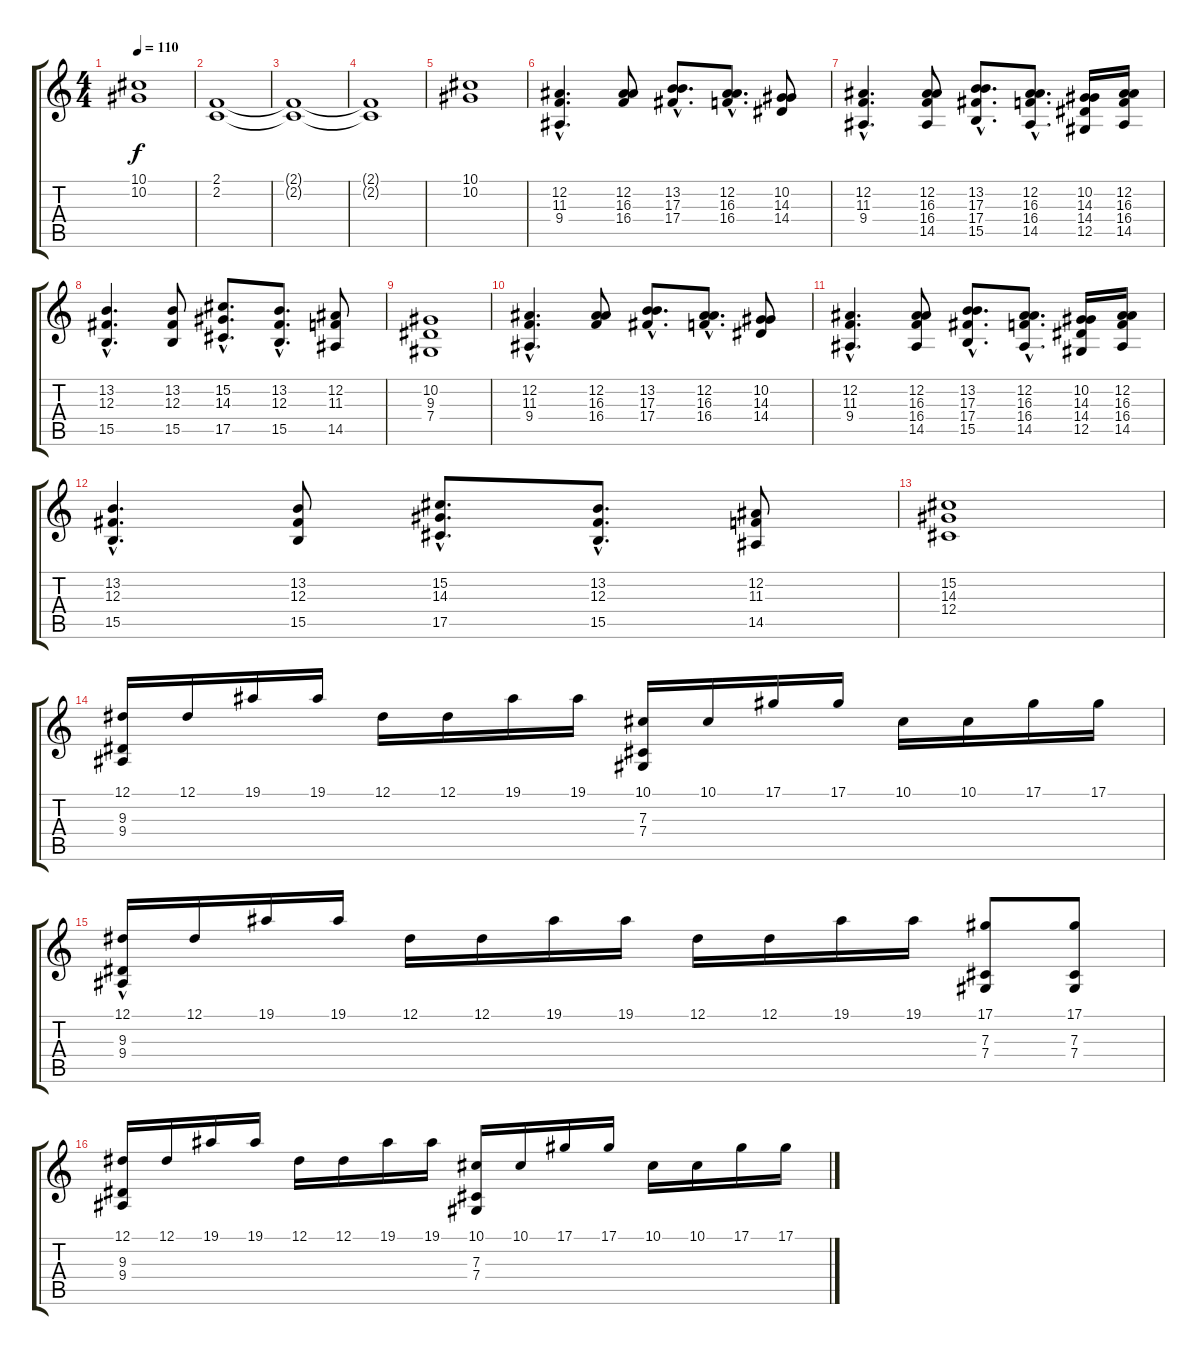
\track "" {instrument stringensemble1}
\staff {score tabs}
\tuning (Eb4 Bb3 Gb3 Db3 Ab2 Eb2) {hide}
\ts (4 4)
\tempo 110
\clef g2
\ks c
(10.1 10.2).1{dy f} |
(2.1 2.2).1 |
(2.1{t} 2.2{t}).1 |
(2.1{t} 2.2{t}).1 |
(10.1 10.2).1 |
(12.2{hac} 11.3{hac} 9.4{hac}).4{d} (12.2 16.3 16.4).8 (13.2{hac} 17.3{hac} 17.4{hac}).8{d} (12.2{hac} 16.3{hac} 16.4{hac}).8{d} (10.2 14.3 14.4).8 |
(12.2{hac} 11.3{hac} 9.4{hac}).4{d} (12.2 16.3 16.4 14.5).8 (13.2{hac} 17.3{hac} 17.4{hac} 15.5{hac}).8{d} (12.2{hac} 16.3{hac} 16.4{hac} 14.5{hac}).8{d} (10.2 14.3 14.4 12.5).16 (12.2 16.3 16.4 14.5).16 |
(13.2{hac} 12.3{hac} 15.5{hac}).4{d} (13.2 12.3 15.5).8 (15.2{hac} 14.3{hac} 17.5{hac}).8{d} (13.2{hac} 12.3{hac} 15.5{hac}).8{d} (12.2 11.3 14.5).8 |
(10.2 9.3 7.4).1 |
(12.2{hac} 11.3{hac} 9.4{hac}).4{d} (12.2 16.3 16.4).8 (13.2{hac} 17.3{hac} 17.4{hac}).8{d} (12.2{hac} 16.3{hac} 16.4{hac}).8{d} (10.2 14.3 14.4).8 |
(12.2{hac} 11.3{hac} 9.4{hac}).4{d} (12.2 16.3 16.4 14.5).8 (13.2{hac} 17.3{hac} 17.4{hac} 15.5{hac}).8{d} (12.2{hac} 16.3{hac} 16.4{hac} 14.5{hac}).8{d} (10.2 14.3 14.4 12.5).16 (12.2 16.3 16.4 14.5).16 |
(13.2{hac} 12.3{hac} 15.5{hac}).4{d} (13.2 12.3 15.5).8 (15.2{hac} 14.3{hac} 17.5{hac}).8{d} (13.2{hac} 12.3{hac} 15.5{hac}).8{d} (12.2 11.3 14.5).8 |
(15.2 14.3 12.4).1 |
(12.1 9.3 9.4).16 12.1.16 19.1.16 19.1.16 12.1.16 12.1.16 19.1.16 19.1.16 (10.1 7.3 7.4).16 10.1.16 17.1.16 17.1.16 10.1.16 10.1.16 17.1.16 17.1.16 |
(12.1 9.3{hac} 9.4{hac}).16 12.1.16 19.1.16 19.1.16 12.1.16 12.1.16 19.1.16 19.1.16 12.1.16 12.1.16 19.1.16 19.1.16 (17.1 7.3 7.4).8 (17.1 7.3 7.4).8 |
(12.1 9.3 9.4).16 12.1.16 19.1.16 19.1.16 12.1.16 12.1.16 19.1.16 19.1.16 (10.1 7.3 7.4).16 10.1.16 17.1.16 17.1.16 10.1.16 10.1.16 17.1.16 17.1.16
